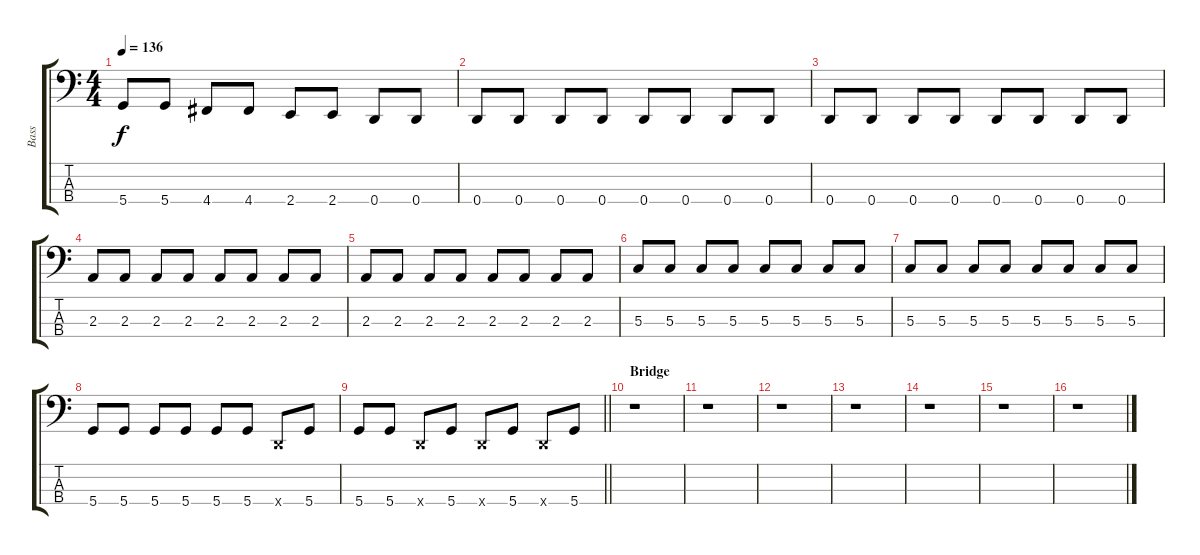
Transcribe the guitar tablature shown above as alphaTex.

\track ("Bass" "Bass") {instrument electricbassfinger}
\staff {score tabs}
\tuning (F2 C2 G1 D1) {hide}
\ts (4 4)
\tempo 136
\clef f4
\ks c
5.4.8{dy f} 5.4.8 4.4.8 4.4.8 2.4.8 2.4.8 0.4.8 0.4.8 |
0.4.8 0.4.8 0.4.8 0.4.8 0.4.8 0.4.8 0.4.8 0.4.8 |
0.4.8 0.4.8 0.4.8 0.4.8 0.4.8 0.4.8 0.4.8 0.4.8 |
2.3.8 2.3.8 2.3.8 2.3.8 2.3.8 2.3.8 2.3.8 2.3.8 |
2.3.8 2.3.8 2.3.8 2.3.8 2.3.8 2.3.8 2.3.8 2.3.8 |
5.3.8 5.3.8 5.3.8 5.3.8 5.3.8 5.3.8 5.3.8 5.3.8 |
5.3.8 5.3.8 5.3.8 5.3.8 5.3.8 5.3.8 5.3.8 5.3.8 |
5.4.8 5.4.8 5.4.8 5.4.8 5.4.8 5.4.8 0.4{x}.8 5.4.8 |
\barLineRight lightlight
5.4.8 5.4.8 0.4{x}.8 5.4.8 0.4{x}.8 5.4.8 0.4{x}.8 5.4.8 |
\section ("" "Bridge")
r.1 |
r.1 |
r.1 |
r.1 |
r.1 |
r.1 |
r.1
